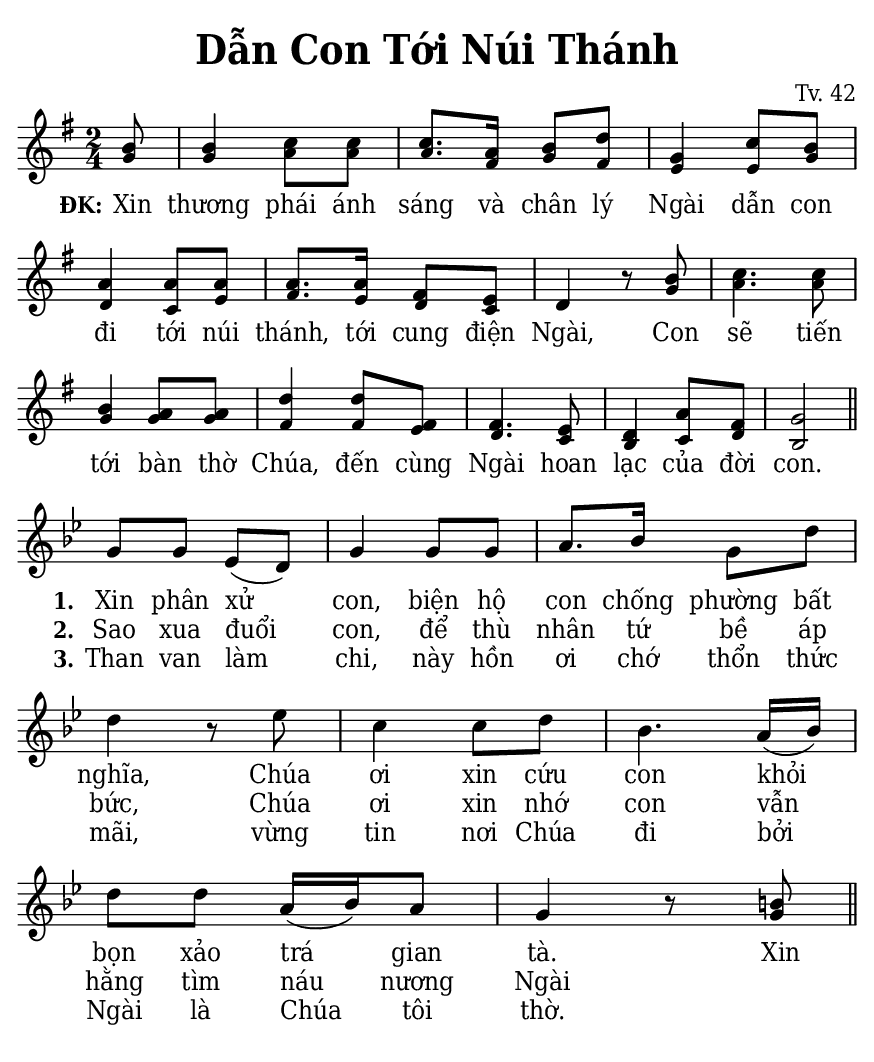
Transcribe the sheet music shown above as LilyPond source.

% Cài đặt chung\
\version "2.22.1"
\include "english.ly"

\header {
  title = \markup { \fontsize #1 "Dẫn Con Tới Núi Thánh" }
  composer = "Tv. 42"
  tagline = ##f
}

% Nhạc phiên khúc
nhacPhienKhucSop = \relative c'' {
  \partial 8 b8 |
  b4 c8 c |
  c8. a16 b8 d |
  g,4 c8 b |
  a4 a8 a |
  a8. a16 fs8 e |
  d4 r8 b' |
  c4. c8 |
  b4 a8 a |
  d4 d8 fs, |
  fs4. e8 |
  d4 a'8 fs |
  g2 \bar "||" \break
  
  \set Staff.printKeyCancellation = ##f
  \set Staff.explicitKeySignatureVisibility = #end-of-line-invisible
  \key bf \major
  g8 g ef (d) |
  g4 g8 g |
  a8. bf16 g8 d' |
  d4 r8 ef |
  c4 c8 d |
  bf4. a16 (bf) |
  d8 d a16 (bf) a8 |
  g4 r8 <b! g> \bar "||"
}

nhacPhienKhucAlto = \relative c'' {
  g8 |
  g4 a8 a |
  a8. fs16 g8 fs |
  e4 e8 g |
  d4 c8 e |
  fs8. e16 d8 c |
  d4 r8 g |
  a4. a8 |
  g4 g8 g |
  fs4 fs8 e |
  d4. c8 |
  b4 c8 d |
  b2
}

% Lời phiên khúc
loiPhienKhucSop = \lyrics {
  \set stanza = "ĐK:"
  Xin thương phái ánh sáng và chân lý Ngài
  dẫn con đi tới núi thánh,
  tới cung điện Ngài,
  Con sẽ tiến tới bàn thờ Chúa,
  đến cùng Ngài hoan lạc của đời con.
  <<
    {
      \set stanza = "1."
      Xin phân xử con,
      biện hộ con chống phường bất nghĩa,
      Chúa ơi xin cứu con khỏi bọn xảo trá gian tà.
      Xin
    }
    \new Lyrics {
	    \set associatedVoice = "beSop"
	    \set stanza = "2."
	    Sao xua đuổi con, để thù nhân tứ bề áp bức,
	    Chúa ơi xin nhớ con vẫn hằng tìm náu nương Ngài
    }
    \new Lyrics {
	    \set associatedVoice = "beSop"
	    \set stanza = "3."
	    Than van làm chi, này hồn ơi chớ thổn thức mãi,
	    vừng tin nơi Chúa đi bởi Ngài là Chúa tôi thờ.
    }
  >>
}

% Dàn trang
\paper {
  #(set-paper-size "a5")
  top-margin = 3\mm
  bottom-margin = 3\mm
  left-margin = 3\mm
  right-margin = 3\mm
  indent = #0
  #(define fonts
	 (make-pango-font-tree "Deja Vu Serif Condensed"
	 		       "Deja Vu Serif Condensed"
			       "Deja Vu Serif Condensed"
			       (/ 20 20)))
  print-page-number = ##f
  system-system-spacing = #'((basic-distance . 0.1) (padding . 2.5))
}

TongNhip = {
  \key g \major \time 2/4
  \set Timing.beamExceptions = #'()
  \set Timing.baseMoment = #(ly:make-moment 1/4)
}

% Đổi kích thước nốt cho bè phụ
notBePhu =
#(define-music-function (font-size music) (number? ly:music?)
   (for-some-music
     (lambda (m)
       (if (music-is-of-type? m 'rhythmic-event)
           (begin
             (set! (ly:music-property m 'tweaks)
                   (cons `(font-size . ,font-size)
                         (ly:music-property m 'tweaks)))
             #t)
           #f))
     music)
   music)

\score {
  \new ChoirStaff <<
    \new Staff \with {
        \consists "Merge_rests_engraver"
        printPartCombineTexts = ##f
      }
      <<
      \new Voice \TongNhip \partCombine 
        \nhacPhienKhucSop
        \notBePhu -1 { \nhacPhienKhucAlto }
      \new NullVoice = beSop \nhacPhienKhucSop
      \new Lyrics \lyricsto beSop \loiPhienKhucSop
      >>
  >>
  \layout {
    \override Lyrics.LyricSpace.minimum-distance = #1.5
    \override Score.BarNumber.break-visibility = ##(#f #f #f)
    \override Score.SpacingSpanner.uniform-stretching = ##t
  } 
}
